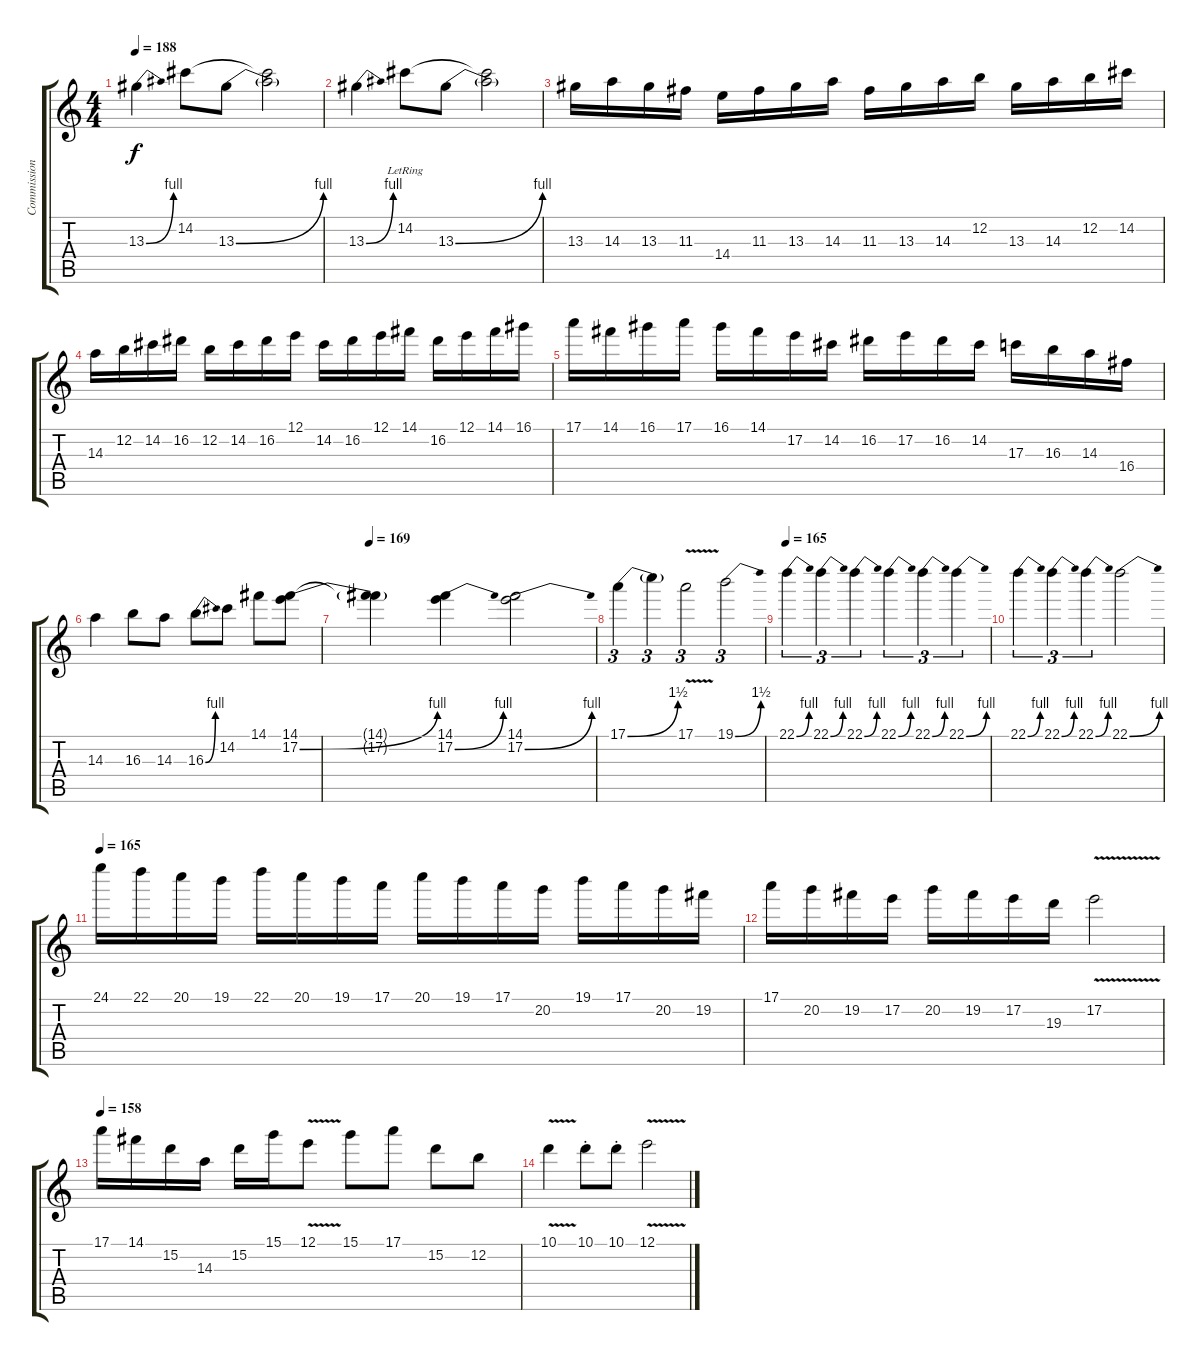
\track ("Commissioner Gordon " "Commission") {instrument distortionguitar}
\staff {score tabs}
\tuning (E4 B3 G3 D3 A2 E2) {hide}
\ts (4 4)
\tempo 188
\clef g2
\ks c
13.3{be (bend 0 0 60 4)}.4{dy f} 14.2.8 13.3{be (bend 0 0 60 4)}.8 (14.2{t} 13.3{t}).2 |
13.3{be (bend 0 0 60 4)}.4 14.2{lr}.8 13.3{be (bend 0 0 60 4)}.8 (14.2{t} 13.3{t}).2 |
13.3.16 14.3.16 13.3.16 11.3.16 14.4.16 11.3.16 13.3.16 14.3.16 11.3.16 13.3.16 14.3.16 12.2.16 13.3.16 14.3.16 12.2.16 14.2.16 |
14.3.16 12.2.16 14.2.16 16.2.16 12.2.16 14.2.16 16.2.16 12.1.16 14.2.16 16.2.16 12.1.16 14.1.16 16.2.16 12.1.16 14.1.16 16.1.16 |
17.1.16 14.1.16 16.1.16 17.1.16 16.1.16 14.1.16 17.2.16 14.2.16 16.2.16 17.2.16 16.2.16 14.2.16 17.3.16 16.3.16 14.3.16 16.4.16 |
14.3.4 16.3.8 14.3.8 16.3{be (bend 0 0 60 4)}.8 14.2.8 14.1.8 (14.1 17.2{be (bend 0 0 60 4)}).8 |
\tempo 169
(14.1{t} 17.2{t}).4 (14.1 17.2{be (bend 0 0 60 4)}).4 (14.1 17.2{be (bend 0 0 60 4)}).2 |
17.1{be (bend 0 0 60 6)}.4{tu (3 2)} 17.1{t}.4{tu (3 2)} 17.1{v}.2{tu (3 2)} 19.1{be (bend 0 0 60 6)}.2{tu (3 2)} |
\tempo 165
22.1{be (bend 0 0 60 4)}.4{tu (3 2) volume 9} 22.1{be (bend 0 0 60 4)}.4{tu (3 2)} 22.1{be (bend 0 0 60 4)}.4{tu (3 2)} 22.1{be (bend 0 0 60 4)}.4{tu (3 2)} 22.1{be (bend 0 0 60 4)}.4{tu (3 2)} 22.1{be (bend 0 0 60 4)}.4{tu (3 2)} |
22.1{be (bend 0 0 60 4)}.4{tu (3 2)} 22.1{be (bend 0 0 60 4)}.4{tu (3 2)} 22.1{be (bend 0 0 60 4)}.4{tu (3 2)} 22.1{be (bend 0 0 60 4)}.2 |
\tempo 165
24.1.16{volume 0} 22.1.16 20.1.16 19.1.16 22.1.16 20.1.16 19.1.16 17.1.16 20.1.16 19.1.16 17.1.16 20.2.16 19.1.16 17.1.16 20.2.16 19.2.16 |
17.1.16 20.2.16 19.2.16 17.2.16 20.2.16 19.2.16 17.2.16 19.3.16 17.2{v}.2 |
\tempo 158
17.1.16 14.1.16 15.2.16 14.3.16 15.2.16 15.1.16 12.1{v}.8 15.1.8 17.1.8 15.2.8 12.2.8 |
10.1{v}.4 10.1{st}.8 10.1{st}.8 12.1{v}.2
